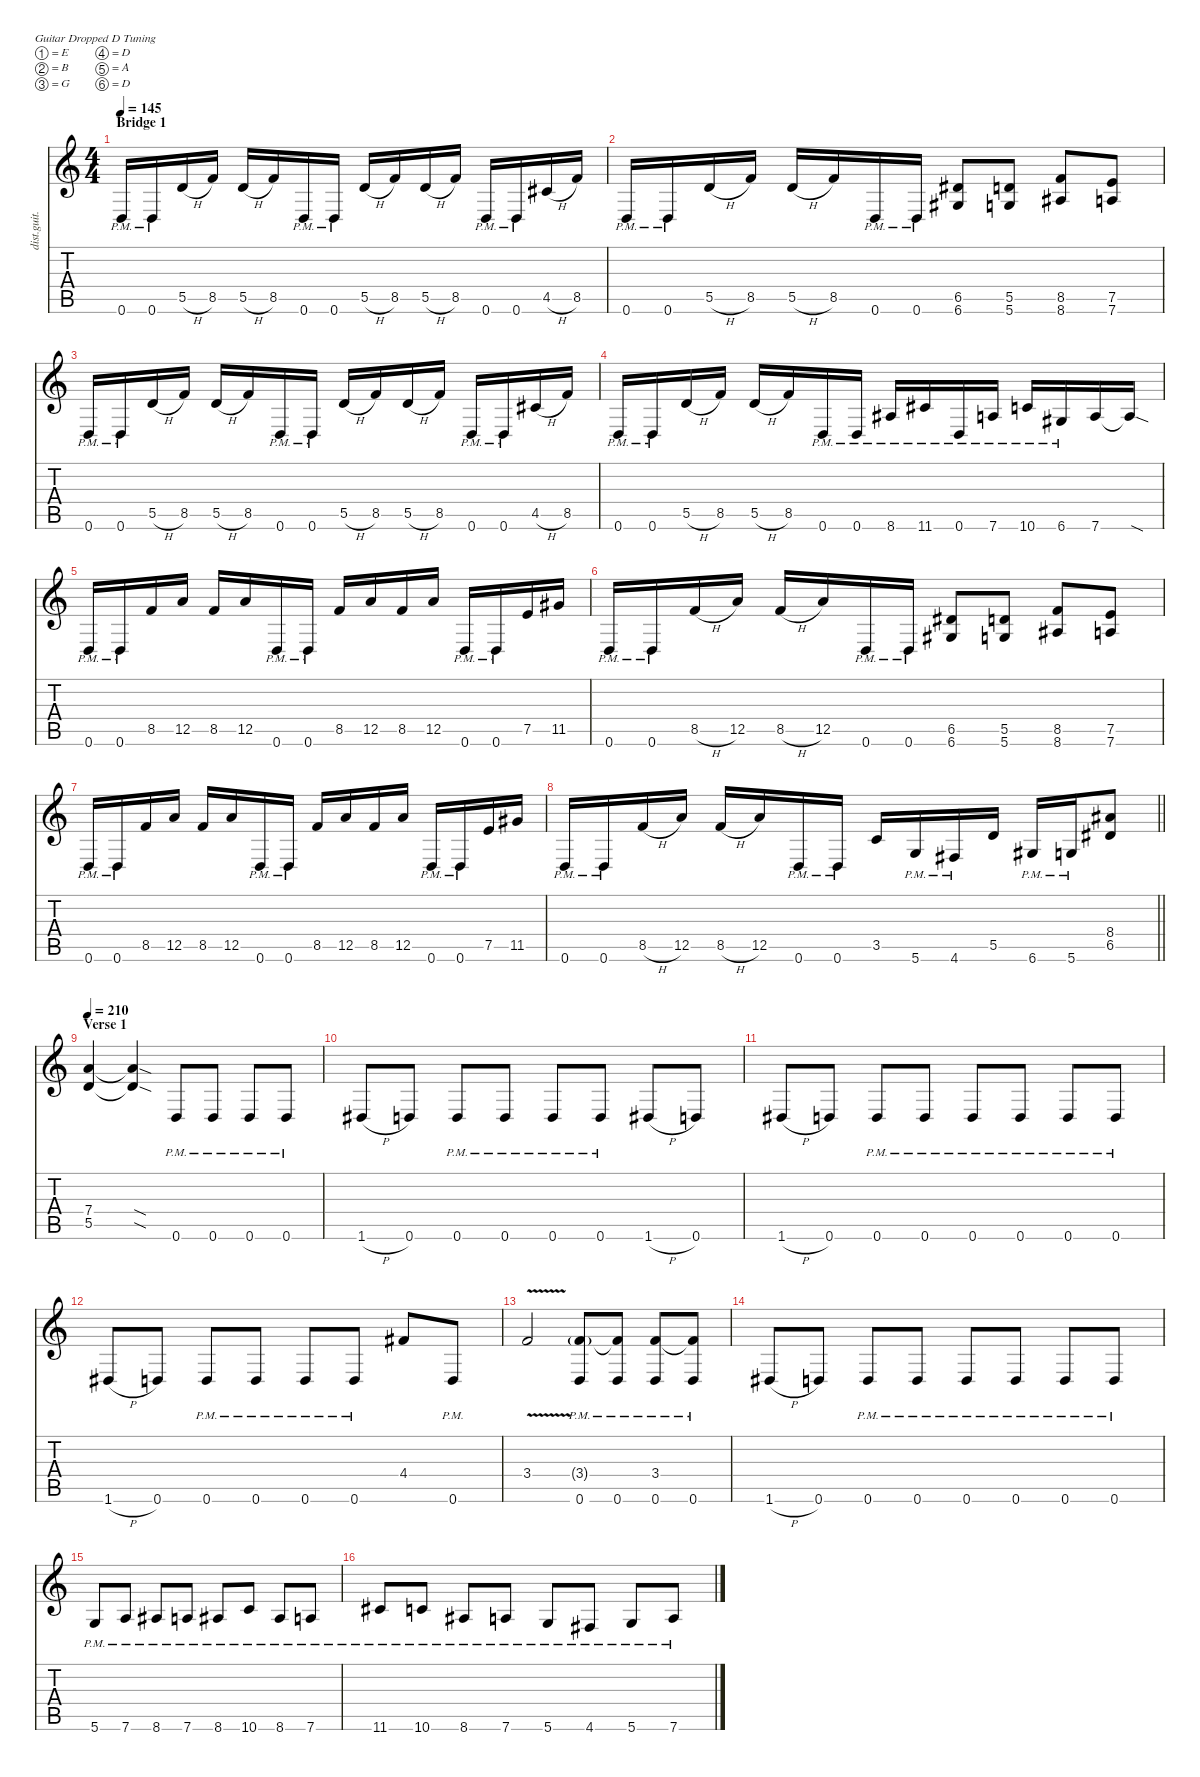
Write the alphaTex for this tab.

\defaultSystemsLayout 4
\hideDynamics
\bracketExtendMode nobrackets
\otherSystemsTrackNameOrientation horizontal
\track ("Willie Adler - Rhythm" "dist.guit.") {instrument distortionguitar}
\staff {score tabs}
\tuning (E4 B3 G3 D3 A2 D2)
\ts (4 4)
\section ("" "Bridge 1")
\tempo 145
\clef g2
\ks c
0.6{pm}.16{dy f} 0.6{pm}.16 5.5{h}.16 8.5.16 5.5{h}.16 8.5.16 0.6{pm}.16 0.6{pm}.16 5.5{h}.16 8.5.16 5.5{h}.16 8.5.16 0.6{pm}.16 0.6{pm}.16 4.5{h acc #}.16 8.5.16 |
0.6{pm}.16 0.6{pm}.16 5.5{h}.16 8.5.16 5.5{h}.16 8.5.16 0.6{pm}.16 0.6{pm}.16 (6.5{acc #} 6.6{acc #}).8 (5.5 5.6).8 (8.5 8.6{acc #}).8 (7.5 7.6).8 |
0.6{pm}.16 0.6{pm}.16 5.5{h}.16 8.5.16 5.5{h}.16 8.5.16 0.6{pm}.16 0.6{pm}.16 5.5{h}.16 8.5.16 5.5{h}.16 8.5.16 0.6{pm}.16 0.6{pm}.16 4.5{h acc #}.16 8.5.16 |
0.6{pm}.16 0.6{pm}.16 5.5{h}.16 8.5.16 5.5{h}.16 8.5.16 0.6{pm}.16 0.6{pm}.16 8.6{pm acc #}.16 11.6{pm acc #}.16 0.6{pm}.16 7.6{pm}.16 10.6{pm}.16 6.6{pm acc #}.16 7.6.16 7.6{sod t}.16 |
0.6{pm}.16 0.6{pm}.16 8.5.16 12.5.16 8.5.16 12.5.16 0.6{pm}.16 0.6{pm}.16 8.5.16 12.5.16 8.5.16 12.5.16 0.6{pm}.16 0.6{pm}.16 7.5.16 11.5{acc #}.16 |
0.6{pm}.16 0.6{pm}.16 8.5{h}.16 12.5.16 8.5{h}.16 12.5.16 0.6{pm}.16 0.6{pm}.16 (6.5{acc #} 6.6{acc #}).8 (5.5 5.6).8 (8.5 8.6{acc #}).8 (7.5 7.6).8 |
0.6{pm}.16 0.6{pm}.16 8.5.16 12.5.16 8.5.16 12.5.16 0.6{pm}.16 0.6{pm}.16 8.5.16 12.5.16 8.5.16 12.5.16 0.6{pm}.16 0.6{pm}.16 7.5.16 11.5{acc #}.16 |
\barLineRight lightlight
0.6{pm}.16 0.6{pm}.16 8.5{h}.16 12.5.16 8.5{h}.16 12.5.16 0.6{pm}.16 0.6{pm}.16 3.5.16 5.6{pm}.16 4.6{pm acc #}.16 5.5.16 6.6{pm acc #}.16 5.6{pm}.16 (8.4{acc #} 6.5{acc #}).8 |
\section ("" "Verse 1")
\tempo 210
(7.4 5.5).4 (7.4{sod t} 5.5{sod t}).4 0.6{pm}.8 0.6{pm}.8 0.6{pm}.8 0.6{pm}.8 |
1.6{h acc #}.8 0.6.8 0.6{pm}.8 0.6{pm}.8 0.6{pm}.8 0.6{pm}.8 1.6{h acc #}.8 0.6.8 |
1.6{h acc #}.8 0.6.8 0.6{pm}.8 0.6{pm}.8 0.6{pm}.8 0.6{pm}.8 0.6{pm}.8 0.6{pm}.8 |
1.6{h acc #}.8 0.6.8 0.6{pm}.8 0.6{pm}.8 0.6{pm}.8 0.6{pm}.8 4.4{acc #}.8 0.6{pm}.8 |
3.4{v}.2 (3.4{g} 0.6{pm}).8 (0.6{pm} 3.4{t}).8 (0.6{pm} 3.4).8 (3.4{t} 0.6{pm}).8 |
1.6{h acc #}.8 0.6.8 0.6{pm}.8 0.6{pm}.8 0.6{pm}.8 0.6{pm}.8 0.6{pm}.8 0.6{pm}.8 |
5.6{pm}.8 7.6{pm}.8 8.6{pm acc #}.8 7.6{pm}.8 8.6{pm acc #}.8 10.6{pm}.8 8.6{pm acc #}.8 7.6{pm}.8 |
11.6{pm acc #}.8 10.6{pm}.8 8.6{pm acc #}.8 7.6{pm}.8 5.6{pm}.8 4.6{pm acc #}.8 5.6{pm}.8 7.6{pm}.8
